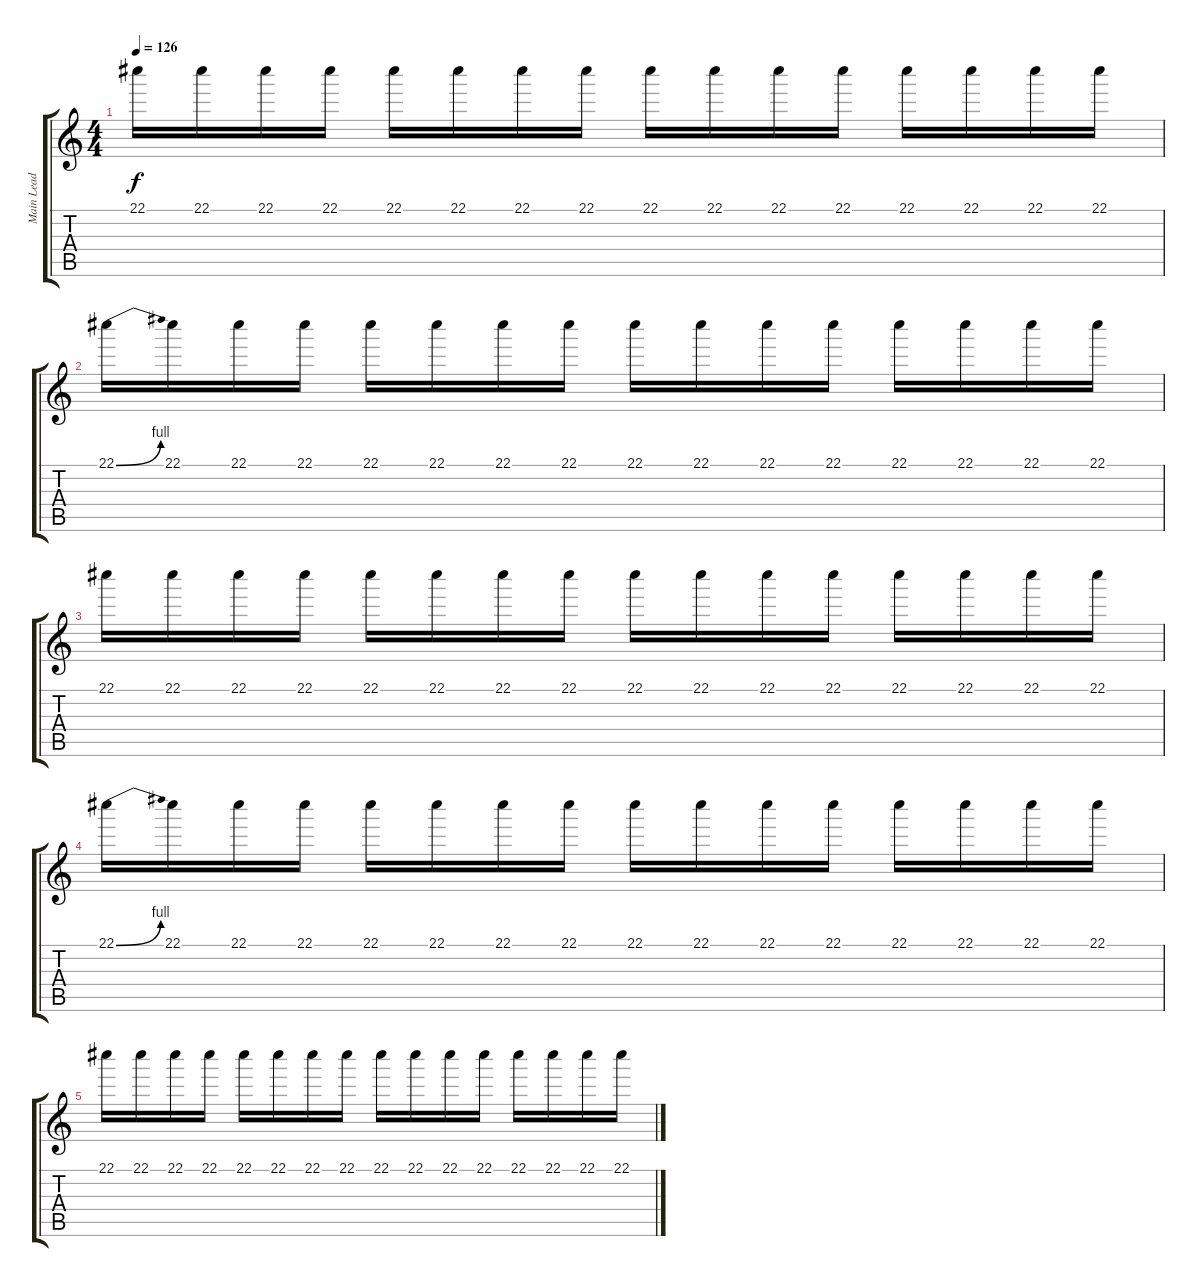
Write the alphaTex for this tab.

\track ("Main Lead" "Main Lead") {instrument distortionguitar}
\staff {score tabs}
\tuning (Eb4 Bb3 Gb3 Db3 Ab2 Eb2) {hide}
\ts (4 4)
\tempo 126
\clef g2
\ks c
22.1.16{dy f} 22.1.16 22.1.16 22.1.16 22.1.16 22.1.16 22.1.16 22.1.16 22.1.16 22.1.16 22.1.16 22.1.16 22.1.16 22.1.16 22.1.16 22.1.16 |
22.1{be (bend 0 0 60 4)}.16 22.1.16 22.1.16 22.1.16 22.1.16 22.1.16 22.1.16 22.1.16 22.1.16 22.1.16 22.1.16 22.1.16 22.1.16 22.1.16 22.1.16 22.1.16 |
22.1.16 22.1.16 22.1.16 22.1.16 22.1.16 22.1.16 22.1.16 22.1.16 22.1.16 22.1.16 22.1.16 22.1.16 22.1.16 22.1.16 22.1.16 22.1.16 |
22.1{be (bend 0 0 60 4)}.16 22.1.16 22.1.16 22.1.16 22.1.16 22.1.16 22.1.16 22.1.16 22.1.16 22.1.16 22.1.16 22.1.16 22.1.16 22.1.16 22.1.16 22.1.16 |
22.1.16 22.1.16 22.1.16 22.1.16 22.1.16 22.1.16 22.1.16 22.1.16 22.1.16 22.1.16 22.1.16 22.1.16 22.1.16 22.1.16 22.1.16 22.1.16
